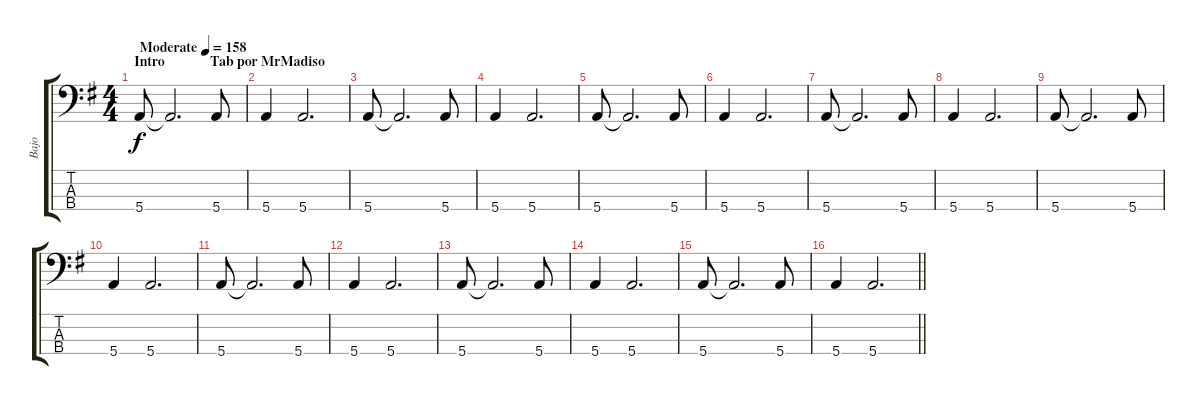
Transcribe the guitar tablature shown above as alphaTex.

\track ("Bajo" "Bajo") {instrument electricbassfinger}
\staff {score tabs}
\tuning (G2 D2 A1 E1) {hide}
\ts (4 4)
\section ("" "Intro             Tab por MrMadiso")
\tempo (158 "Moderate")
\clef f4
\ks g
5.4.8{dy f instrument electricbassfinger} 5.4{t}.2{d} 5.4.8 |
5.4.4 5.4.2{d} |
5.4.8 5.4{t}.2{d} 5.4.8 |
5.4.4 5.4.2{d} |
5.4.8 5.4{t}.2{d} 5.4.8 |
5.4.4 5.4.2{d} |
5.4.8 5.4{t}.2{d} 5.4.8 |
5.4.4 5.4.2{d} |
5.4.8 5.4{t}.2{d} 5.4.8 |
5.4.4 5.4.2{d} |
5.4.8 5.4{t}.2{d} 5.4.8 |
5.4.4 5.4.2{d} |
5.4.8 5.4{t}.2{d} 5.4.8 |
5.4.4 5.4.2{d} |
5.4.8 5.4{t}.2{d} 5.4.8 |
\barLineRight lightlight
5.4.4 5.4.2{d}
